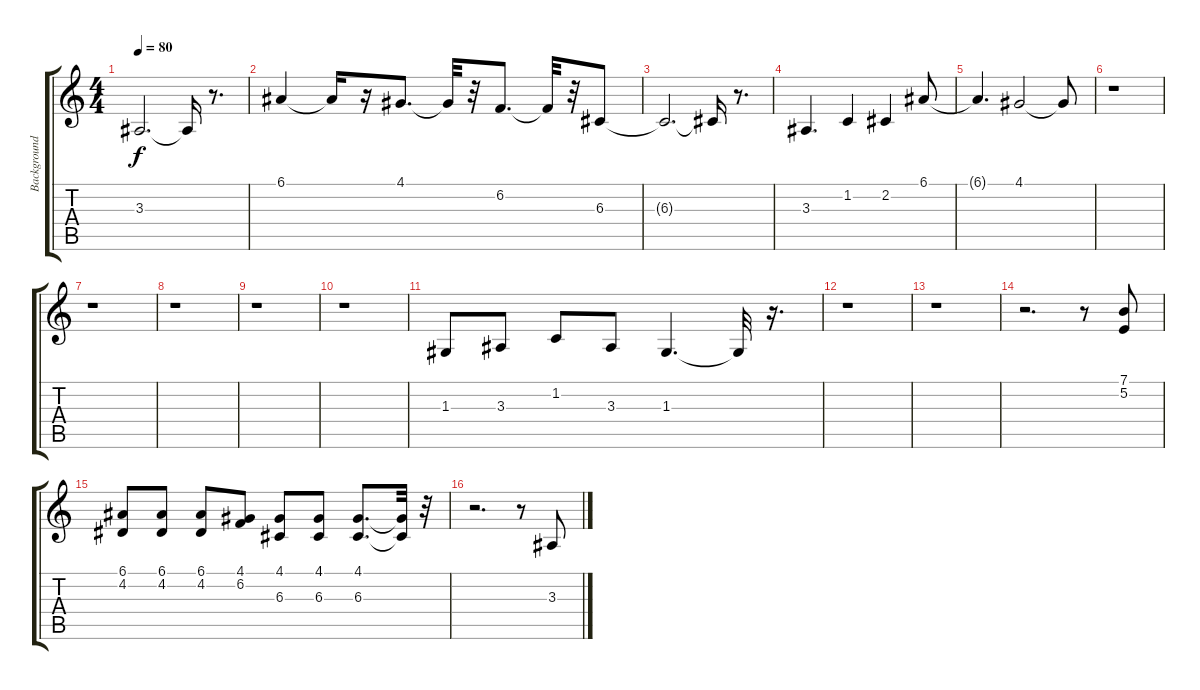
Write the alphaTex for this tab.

\track ("Background Vocals" "Background") {instrument synthvoice}
\staff {score tabs}
\tuning (E4 B3 G3 D3 A2 E2) {hide}
\ts (4 4)
\tempo 80
\clef g2
\ks c
3.3{t}.2{d dy f} 3.3{t}.16 r.8{d} |
6.1.4 6.1{t}.16 r.16 4.1.8{d} 4.1{t}.32 r.32 6.2.8{d} 6.2{t}.32 r.32 6.3.8 |
6.3{t}.2{d} 6.3{t}.16 r.8{d} |
3.3.4{d} 1.2.4 2.2.4 6.1.8 |
6.1{t}.4{d} 4.1.2 4.1{t}.8 |
r.1 |
r.1 |
r.1 |
r.1 |
r.1 |
1.3.8 3.3.8 1.2.8 3.3.8 1.3.4{d} 1.3{t}.32 r.16{d} |
r.1 |
r.1 |
r.2{d} r.8 (7.1 5.2).8 |
(6.1 4.2).8 (6.1 4.2).8 (6.1 4.2).8 (4.1 6.2).8 (4.1 6.3).8 (4.1 6.3).8 (4.1 6.3).8{d} (4.1{t} 6.3{t}).32 r.32 |
r.2{d} r.8 3.3.8
